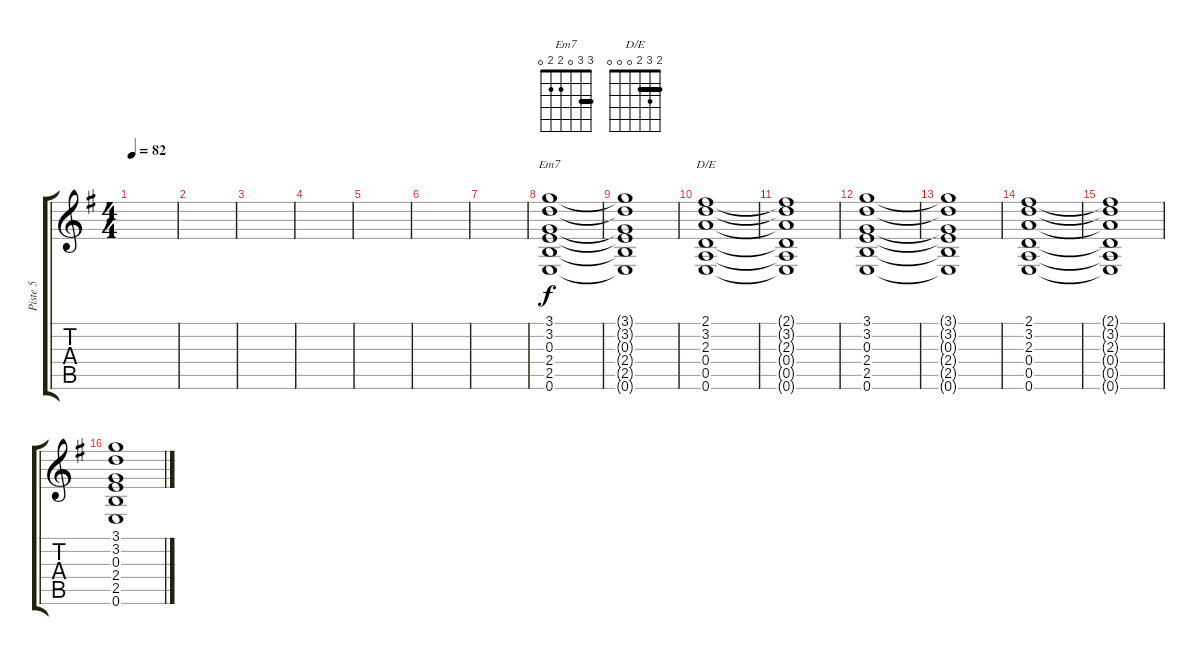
\track ("Piste 5" "Piste 5") {instrument distortionguitar}
\staff {score tabs}
\tuning (E4 B3 G3 D3 A2 E2) {hide}
\chord ("Em7" 3 3 0 2 2 0) {barre 3}
\chord ("D/E" 2 3 2 0 0 0) {barre 2}
\ts (4 4)
\tempo 82
\clef g2
\ks g
|
|
|
|
|
|
|
(3.1 3.2 0.3 2.4 2.5 0.6).1{ch "Em7"} |
(3.1{t} 3.2{t} 0.3{t} 2.4{t} 2.5{t} 0.6{t}).1 |
(2.1 3.2 2.3 0.4 0.5 0.6).1{ch "D/E"} |
(2.1{t} 3.2{t} 2.3{t} 0.4{t} 0.5{t} 0.6{t}).1 |
(3.1 3.2 0.3 2.4 2.5 0.6).1 |
(3.1{t} 3.2{t} 0.3{t} 2.4{t} 2.5{t} 0.6{t}).1 |
(2.1 3.2 2.3 0.4 0.5 0.6).1 |
(2.1{t} 3.2{t} 2.3{t} 0.4{t} 0.5{t} 0.6{t}).1 |
(3.1 3.2 0.3 2.4 2.5 0.6).1
